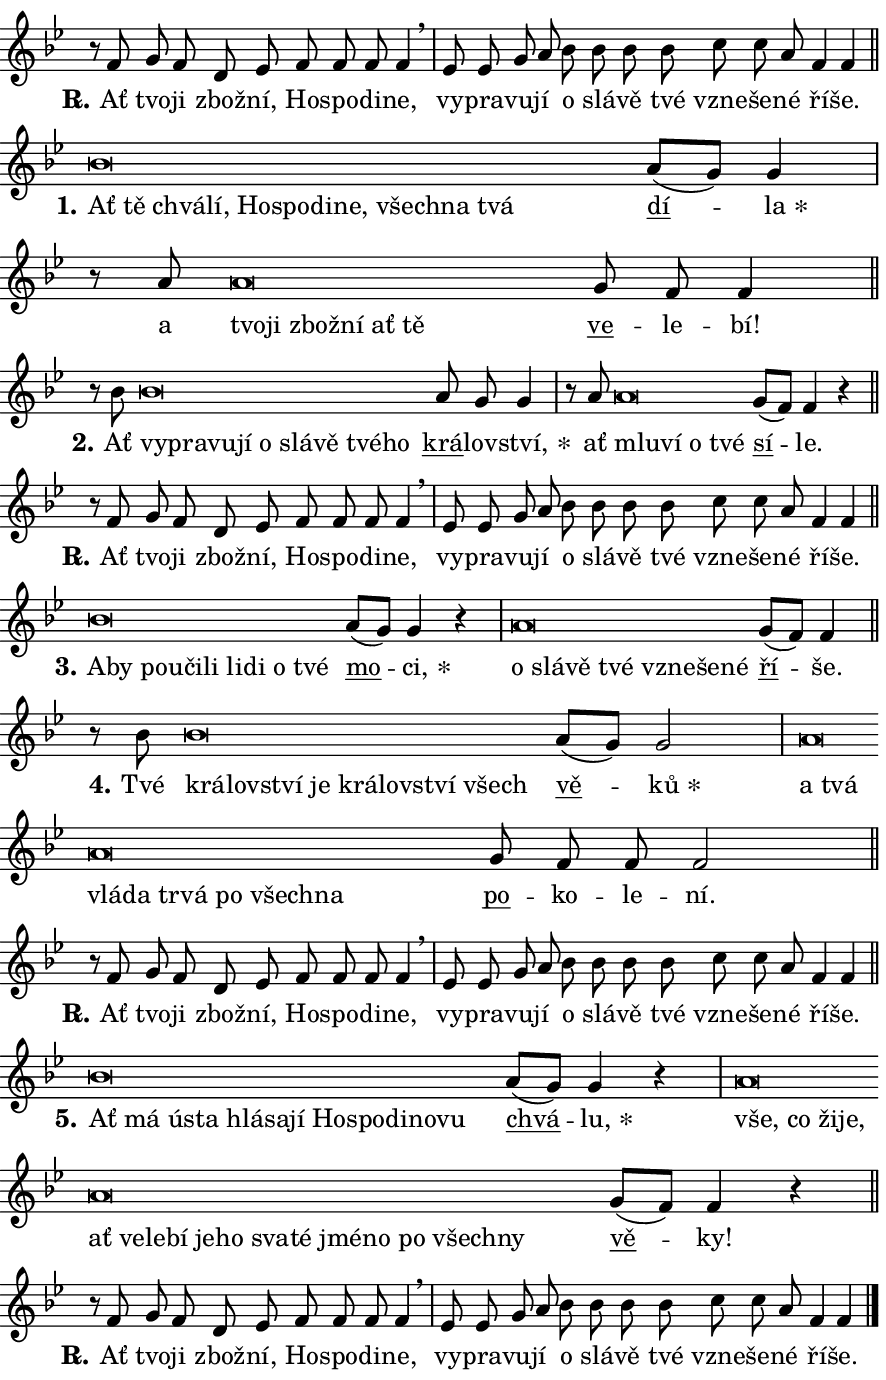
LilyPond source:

\version "2.24.0"
\header { tagline = "" }
\paper {
  indent = 0\cm
  top-margin = 0\cm
  right-margin = 0.13\cm % to fit lyric hyphens
  bottom-margin = 0\cm
  left-margin = 0\cm
  paper-width = 15\cm
  page-breaking = #ly:one-page-breaking
  system-system-spacing.basic-distance = #11
  score-system-spacing.basic-distance = #11
  ragged-last = ##f
}


%% Author: Thomas Morley
%% https://lists.gnu.org/archive/html/lilypond-user/2020-05/msg00002.html
#(define (line-position grob)
"Returns position of @var[grob} in current system:
   @code{'start}, if at first time-step
   @code{'end}, if at last time-step
   @code{'middle} otherwise
"
  (let* ((col (ly:item-get-column grob))
         (ln (ly:grob-object col 'left-neighbor))
         (rn (ly:grob-object col 'right-neighbor))
         (col-to-check-left (if (ly:grob? ln) ln col))
         (col-to-check-right (if (ly:grob? rn) rn col))
         (break-dir-left
           (and
             (ly:grob-property col-to-check-left 'non-musical #f)
             (ly:item-break-dir col-to-check-left)))
         (break-dir-right
           (and
             (ly:grob-property col-to-check-right 'non-musical #f)
             (ly:item-break-dir col-to-check-right))))
        (cond ((eqv? 1 break-dir-left) 'start)
              ((eqv? -1 break-dir-right) 'end)
              (else 'middle))))

#(define (tranparent-at-line-position vctor)
  (lambda (grob)
  "Relying on @code{line-position} select the relevant enry from @var{vctor}.
Used to determine transparency,"
    (case (line-position grob)
      ((end) (not (vector-ref vctor 0)))
      ((middle) (not (vector-ref vctor 1)))
      ((start) (not (vector-ref vctor 2))))))

noteHeadBreakVisibility =
#(define-music-function (break-visibility)(vector?)
"Makes @code{NoteHead}s transparent relying on @var{break-visibility}"
#{
  \override NoteHead.transparent =
    #(tranparent-at-line-position break-visibility)
#})

#(define delete-ledgers-for-transparent-note-heads
  (lambda (grob)
    "Reads whether a @code{NoteHead} is transparent.
If so this @code{NoteHead} is removed from @code{'note-heads} from
@var{grob}, which is supposed to be @code{LedgerLineSpanner}.
As a result ledgers are not printed for this @code{NoteHead}"
    (let* ((nhds-array (ly:grob-object grob 'note-heads))
           (nhds-list
             (if (ly:grob-array? nhds-array)
                 (ly:grob-array->list nhds-array)
                 '()))
           ;; Relies on the transparent-property being done before
           ;; Staff.LedgerLineSpanner.after-line-breaking is executed.
           ;; This is fragile ...
           (to-keep
             (remove
               (lambda (nhd)
                 (ly:grob-property nhd 'transparent #f))
               nhds-list)))
      ;; TODO find a better method to iterate over grob-arrays, similiar
      ;; to filter/remove etc for lists
      ;; For now rebuilt from scratch
      (set! (ly:grob-object grob 'note-heads)  '())
      (for-each
        (lambda (nhd)
          (ly:pointer-group-interface::add-grob grob 'note-heads nhd))
        to-keep))))

squashNotes = {
  \override NoteHead.X-extent = #'(-0.2 . 0.2)
  \override NoteHead.Y-extent = #'(-0.75 . 0)
  \override NoteHead.stencil =
    #(lambda (grob)
       (let ((pos (ly:grob-property grob 'staff-position)))
         (begin
           (if (< pos -7) (display "ERROR: Lower brevis then expected\n") (display ""))
           (if (<= pos -6) ly:text-interface::print ly:note-head::print))))
}
unSquashNotes = {
  \revert NoteHead.X-extent
  \revert NoteHead.Y-extent
  \revert NoteHead.stencil
}

hideNotes = \noteHeadBreakVisibility #begin-of-line-visible
unHideNotes = \noteHeadBreakVisibility #all-visible

% work-around for resetting accidentals
% https://lilypond.org/doc/v2.23/Documentation/notation/displaying-rhythms#unmetered-music
cadenzaMeasure = {
  \cadenzaOff
  \partial 1024 s1024
  \cadenzaOn
}

#(define-markup-command (accent layout props text) (markup?)
  "Underline accented syllable"
  (interpret-markup layout props
    #{\markup \override #'(offset . 4.3) \underline { #text }#}))

responsum = \markup \concat {
  "R" \hspace #-1.05 \path #0.1 #'((moveto 0 0.07) (lineto 0.9 0.8)) \hspace #0.05 "."
}

spaceSize = #0.6828661417322834 % exact space size for TeX Gyre Schola

\layout {
  \context {
    \Staff
    \remove "Time_signature_engraver"
    \override LedgerLineSpanner.after-line-breaking = #delete-ledgers-for-transparent-note-heads
  }
  \context {
    \Lyrics {
      \override LyricSpace.minimum-distance = \spaceSize
      \override LyricText.font-name = #"TeX Gyre Schola"
      \override LyricText.font-size = 1
      \override StanzaNumber.font-name = #"TeX Gyre Schola Bold"
      \override StanzaNumber.font-size = 1
    }
  }
  \context {
    \Score 
    \override NoteHead.text =
      #(lambda (grob) 
        (let ((pos (ly:grob-property grob 'staff-position)))
          #{\markup {
            \combine
              \halign #-0.55 \raise #(if (= pos -6) 0 0.5) \override #'(thickness . 2) \draw-line #'(3.2 . 0)
              \musicglyph "noteheads.sM1"
          }#}))
  }
}

% magnetic-lyrics.ily
%
%   written by
%     Jean Abou Samra <jean@abou-samra.fr>
%     Werner Lemberg <wl@gnu.org>
%
%   adapted by
%     Jiri Hon <jiri.hon@gmail.com>
%
% Version 2022-Apr-15

% https://www.mail-archive.com/lilypond-user@gnu.org/msg149350.html

#(define (Left_hyphen_pointer_engraver context)
   "Collect syllable-hyphen-syllable occurrences in lyrics and store
them in properties.  This engraver only looks to the left.  For
example, if the lyrics input is @code{foo -- bar}, it does the
following.

@itemize @bullet
@item
Set the @code{text} property of the @code{LyricHyphen} grob between
@q{foo} and @q{bar} to @code{foo}.

@item
Set the @code{left-hyphen} property of the @code{LyricText} grob with
text @q{foo} to the @code{LyricHyphen} grob between @q{foo} and
@q{bar}.
@end itemize

Use this auxiliary engraver in combination with the
@code{lyric-@/text::@/apply-@/magnetic-@/offset!} hook."
   (let ((hyphen #f)
         (text #f))
     (make-engraver
      (acknowledgers
       ((lyric-syllable-interface engraver grob source-engraver)
        (set! text grob)))
      (end-acknowledgers
       ((lyric-hyphen-interface engraver grob source-engraver)
        ;(when (not (grob::has-interface grob 'lyric-space-interface))
          (set! hyphen grob)));)
      ((stop-translation-timestep engraver)
       (when (and text hyphen)
         (ly:grob-set-object! text 'left-hyphen hyphen))
       (set! text #f)
       (set! hyphen #f)))))

#(define (lyric-text::apply-magnetic-offset! grob)
   "If the space between two syllables is less than the value in
property @code{LyricText@/.details@/.squash-threshold}, move the right
syllable to the left so that it gets concatenated with the left
syllable.

Use this function as a hook for
@code{LyricText@/.after-@/line-@/breaking} if the
@code{Left_@/hyphen_@/pointer_@/engraver} is active."
   (let ((hyphen (ly:grob-object grob 'left-hyphen #f)))
     (when hyphen
       (let ((left-text (ly:spanner-bound hyphen LEFT)))
         (when (grob::has-interface left-text 'lyric-syllable-interface)
           (let* ((common (ly:grob-common-refpoint grob left-text X))
                  (this-x-ext (ly:grob-extent grob common X))
                  (left-x-ext
                   (begin
                     ;; Trigger magnetism for left-text.
                     (ly:grob-property left-text 'after-line-breaking)
                     (ly:grob-extent left-text common X)))
                  ;; `delta` is the gap width between two syllables.
                  (delta (- (interval-start this-x-ext)
                            (interval-end left-x-ext)))
                  (details (ly:grob-property grob 'details))
                  (threshold (assoc-get 'squash-threshold details 0.2)))
             (when (< delta threshold)
               (let* (;; We have to manipulate the input text so that
                      ;; ligatures crossing syllable boundaries are not
                      ;; disabled.  For languages based on the Latin
                      ;; script this is essentially a beautification.
                      ;; However, for non-Western scripts it can be a
                      ;; necessity.
                      (lt (ly:grob-property left-text 'text))
                      (rt (ly:grob-property grob 'text))
                      (is-space (grob::has-interface hyphen 'lyric-space-interface))
                      (space (if is-space " " ""))
                      (extra-delta (if is-space spaceSize 0))
                      ;; Append new syllable.
                      (ltrt-space (if (and (string? lt) (string? rt))
                                (string-append lt space rt)
                                (make-concat-markup (list lt space rt))))
                      ;; Right-align `ltrt` to the right side.
                      (ltrt-space-markup (grob-interpret-markup
                               grob
                               (make-translate-markup
                                (cons (interval-length this-x-ext) 0)
                                (make-right-align-markup ltrt-space)))))
                 (begin
                   ;; Don't print `left-text`.
                   (ly:grob-set-property! left-text 'stencil #f)
                   ;; Set text and stencil (which holds all collected
                   ;; syllables so far) and shift it to the left.
                   (ly:grob-set-property! grob 'text ltrt-space)
                   (ly:grob-set-property! grob 'stencil ltrt-space-markup)
                   (ly:grob-translate-axis! grob (- (- delta extra-delta)) X))))))))))


#(define (lyric-hyphen::displace-bounds-first grob)
   ;; Make very sure this callback isn't triggered too early.
   (let ((left (ly:spanner-bound grob LEFT))
         (right (ly:spanner-bound grob RIGHT)))
     (ly:grob-property left 'after-line-breaking)
     (ly:grob-property right 'after-line-breaking)
     (ly:lyric-hyphen::print grob)))

squashThreshold = #0.4

\layout {
  \context {
    \Lyrics
    \consists #Left_hyphen_pointer_engraver
    \override LyricText.after-line-breaking =
      #lyric-text::apply-magnetic-offset!
    \override LyricHyphen.stencil = #lyric-hyphen::displace-bounds-first
    \override LyricText.details.squash-threshold = \squashThreshold
    \override LyricHyphen.minimum-distance = 0
    \override LyricHyphen.minimum-length = \squashThreshold
  }
}

squashText = \override LyricText.details.squash-threshold = 9999
unSquashText = \override LyricText.details.squash-threshold = \squashThreshold

leftText = \override LyricText.self-alignment-X = #LEFT
unLeftText = \revert LyricText.self-alignment-X

starOffset = #(lambda (grob) 
                (let ((x_offset (ly:self-alignment-interface::aligned-on-x-parent grob)))
                  (if (= x_offset 0) 0 (+ x_offset 1.2))))

star = #(define-music-function (syllable)(string?)
"Append star separator at the end of a syllable"
#{
  \once \override LyricText.X-offset = #starOffset
  \lyricmode { \markup {
    #syllable
    \override #'((font-name . "TeX Gyre Schola Bold")) \hspace #0.2 \lower #0.65 \larger "*"
  } }
#})

starAccent = #(define-music-function (syllable)(string?)
"Append star separator at the end of a syllable and make accent"
#{
  \once \override LyricText.X-offset = #starOffset
  \lyricmode { \markup {
    \accent #syllable
    \override #'((font-name . "TeX Gyre Schola Bold")) \hspace #0.2 \lower #0.65 \larger "*"
  } }
#})

breath = #(define-music-function (syllable)(string?)
"Append breathing indicator at the end of a syllable"
#{
  \lyricmode { \markup { #syllable "+" } }
#})

optionalBreath = #(define-music-function (syllable)(string?)
"Append optional breathing indicator at the end of a syllable"
#{
  \lyricmode { \markup { #syllable "(+)" } }
#})


\score {
    <<
        \new Voice = "melody" { \cadenzaOn \key bes \major \relative { r8 f' g f d es \bar "" f f f f4 \breathe \cadenzaMeasure \bar "|" es8 es \bar "" g a \bar "" bes bes \bar "" bes bes \bar "" c c a f4 f \cadenzaMeasure \bar "||" \break } }
        \new Lyrics \lyricsto "melody" { \lyricmode { \set stanza = \responsum
Ať tvo -- ji zbož -- ní, Ho -- spo -- di -- ne, vy -- pra -- vu -- jí o slá -- vě tvé vzne -- še -- né ří -- še. } }
    >>
    \layout {}
}

\score {
    <<
        \new Voice = "melody" { \cadenzaOn \key bes \major \relative { \squashNotes bes'\breve*1/16 \hideNotes \breve*1/16 \bar "" \breve*1/16 \bar "" \breve*1/16 \bar "" \breve*1/16 \bar "" \breve*1/16 \bar "" \breve*1/16 \bar "" \breve*1/16 \bar "" \breve*1/16 \bar "" \breve*1/16 \breve*1/16 \bar "" \unHideNotes \unSquashNotes \bar "" a8[( g)] g4 \cadenzaMeasure \bar "|" r8 a8 \squashNotes a\breve*1/16 \hideNotes \breve*1/16 \bar "" \breve*1/16 \bar "" \breve*1/16 \bar "" \breve*1/16 \breve*1/16 \bar "" \unHideNotes \unSquashNotes \bar "" g8 f f4 \cadenzaMeasure \bar "||" \break } }
        \new Lyrics \lyricsto "melody" { \lyricmode { \set stanza = "1."
\leftText Ať \squashText tě chvá -- lí, Ho -- spo -- di -- ne, všech -- na tvá \unLeftText \unSquashText \markup \accent dí -- \star la a \leftText tvo -- \squashText ji zbož -- ní ať tě \unLeftText \unSquashText \markup \accent ve -- le -- bí! } }
    >>
    \layout {}
}

\score {
    <<
        \new Voice = "melody" { \cadenzaOn \key bes \major \relative { r8 bes'8 \squashNotes bes\breve*1/16 \hideNotes \breve*1/16 \bar "" \breve*1/16 \bar "" \breve*1/16 \bar "" \breve*1/16 \bar "" \breve*1/16 \bar "" \breve*1/16 \bar "" \breve*1/16 \breve*1/16 \bar "" \unHideNotes \unSquashNotes \bar "" a8 g g4 \cadenzaMeasure \bar "|" r8 a8 \squashNotes a\breve*1/16 \hideNotes \breve*1/16 \bar "" \breve*1/16 \breve*1/16 \bar "" \unHideNotes \unSquashNotes \bar "" g8[( f)] f4 r \cadenzaMeasure \bar "||" \break } }
        \new Lyrics \lyricsto "melody" { \lyricmode { \set stanza = "2."
Ať \leftText vy -- \squashText pra -- vu -- jí o slá -- vě tvé -- ho \unLeftText \unSquashText \markup \accent krá -- lov -- \star ství, ať \leftText mlu -- \squashText ví o tvé \unLeftText \unSquashText \markup \accent sí -- le. } }
    >>
    \layout {}
}

\score {
    <<
        \new Voice = "melody" { \cadenzaOn \key bes \major \relative { r8 f' g f d es \bar "" f f f f4 \breathe \cadenzaMeasure \bar "|" es8 es \bar "" g a \bar "" bes bes \bar "" bes bes \bar "" c c a f4 f \cadenzaMeasure \bar "||" \break } }
        \new Lyrics \lyricsto "melody" { \lyricmode { \set stanza = \responsum
Ať tvo -- ji zbož -- ní, Ho -- spo -- di -- ne, vy -- pra -- vu -- jí o slá -- vě tvé vzne -- še -- né ří -- še. } }
    >>
    \layout {}
}

\score {
    <<
        \new Voice = "melody" { \cadenzaOn \key bes \major \relative { \squashNotes bes'\breve*1/16 \hideNotes \breve*1/16 \bar "" \breve*1/16 \bar "" \breve*1/16 \bar "" \breve*1/16 \bar "" \breve*1/16 \bar "" \breve*1/16 \bar "" \breve*1/16 \bar "" \breve*1/16 \breve*1/16 \bar "" \unHideNotes \unSquashNotes \bar "" a8[( g)] g4 r \cadenzaMeasure \bar "|" \squashNotes a\breve*1/16 \hideNotes \breve*1/16 \bar "" \breve*1/16 \bar "" \breve*1/16 \bar "" \breve*1/16 \bar "" \breve*1/16 \breve*1/16 \bar "" \unHideNotes \unSquashNotes \bar "" g8[( f)] f4 \cadenzaMeasure \bar "||" \break } }
        \new Lyrics \lyricsto "melody" { \lyricmode { \set stanza = "3."
\leftText A -- \squashText by po -- u -- či -- li li -- di o tvé \unLeftText \unSquashText \markup \accent mo -- \star ci, \leftText o \squashText slá -- vě tvé vzne -- še -- né \unLeftText \unSquashText \markup \accent ří -- še. } }
    >>
    \layout {}
}

\score {
    <<
        \new Voice = "melody" { \cadenzaOn \key bes \major \relative { r8 bes'8 \squashNotes bes\breve*1/16 \hideNotes \breve*1/16 \bar "" \breve*1/16 \bar "" \breve*1/16 \bar "" \breve*1/16 \bar "" \breve*1/16 \bar "" \breve*1/16 \breve*1/16 \bar "" \unHideNotes \unSquashNotes \bar "" a8[( g)] g2 \cadenzaMeasure \bar "|" \squashNotes a\breve*1/16 \hideNotes \breve*1/16 \bar "" \breve*1/16 \bar "" \breve*1/16 \bar "" \breve*1/16 \bar "" \breve*1/16 \bar "" \breve*1/16 \bar "" \breve*1/16 \breve*1/16 \bar "" \unHideNotes \unSquashNotes \bar "" g8 f f f2 \cadenzaMeasure \bar "||" \break } }
        \new Lyrics \lyricsto "melody" { \lyricmode { \set stanza = "4."
Tvé \leftText krá -- \squashText lov -- ství je krá -- lov -- ství všech \unLeftText \unSquashText \markup \accent vě -- \star ků \leftText a \squashText tvá vlá -- da tr -- vá po všech -- na \unLeftText \unSquashText \markup \accent po -- ko -- le -- ní. } }
    >>
    \layout {}
}

\score {
    <<
        \new Voice = "melody" { \cadenzaOn \key bes \major \relative { r8 f' g f d es \bar "" f f f f4 \breathe \cadenzaMeasure \bar "|" es8 es \bar "" g a \bar "" bes bes \bar "" bes bes \bar "" c c a f4 f \cadenzaMeasure \bar "||" \break } }
        \new Lyrics \lyricsto "melody" { \lyricmode { \set stanza = \responsum
Ať tvo -- ji zbož -- ní, Ho -- spo -- di -- ne, vy -- pra -- vu -- jí o slá -- vě tvé vzne -- še -- né ří -- še. } }
    >>
    \layout {}
}

\score {
    <<
        \new Voice = "melody" { \cadenzaOn \key bes \major \relative { \squashNotes bes'\breve*1/16 \hideNotes \breve*1/16 \bar "" \breve*1/16 \bar "" \breve*1/16 \bar "" \breve*1/16 \bar "" \breve*1/16 \bar "" \breve*1/16 \bar "" \breve*1/16 \bar "" \breve*1/16 \bar "" \breve*1/16 \bar "" \breve*1/16 \breve*1/16 \bar "" \unHideNotes \unSquashNotes \bar "" a8[( g)] g4 r \cadenzaMeasure \bar "|" \squashNotes a\breve*1/16 \hideNotes \breve*1/16 \bar "" \breve*1/16 \bar "" \breve*1/16 \bar "" \breve*1/16 \bar "" \breve*1/16 \bar "" \breve*1/16 \bar "" \breve*1/16 \bar "" \breve*1/16 \bar "" \breve*1/16 \bar "" \breve*1/16 \bar "" \breve*1/16 \bar "" \breve*1/16 \bar "" \breve*1/16 \bar "" \breve*1/16 \bar "" \breve*1/16 \breve*1/16 \bar "" \unHideNotes \unSquashNotes \bar "" g8[( f)] f4 r \cadenzaMeasure \bar "||" \break } }
        \new Lyrics \lyricsto "melody" { \lyricmode { \set stanza = "5."
\leftText Ať \squashText má ú -- sta hlá -- sa -- jí Ho -- spo -- di -- no -- vu \unLeftText \unSquashText \markup \accent chvá -- \star lu, \leftText vše, \squashText co ži -- je, ať ve -- le -- bí je -- ho sva -- té jmé -- no po všech -- ny \unLeftText \unSquashText \markup \accent vě -- ky! } }
    >>
    \layout {}
}

\score {
    <<
        \new Voice = "melody" { \cadenzaOn \key bes \major \relative { r8 f' g f d es \bar "" f f f f4 \breathe \cadenzaMeasure \bar "|" es8 es \bar "" g a \bar "" bes bes \bar "" bes bes \bar "" c c a f4 f \cadenzaMeasure \bar "||" \break } \bar "|." }
        \new Lyrics \lyricsto "melody" { \lyricmode { \set stanza = \responsum
Ať tvo -- ji zbož -- ní, Ho -- spo -- di -- ne, vy -- pra -- vu -- jí o slá -- vě tvé vzne -- še -- né ří -- še. } }
    >>
    \layout {}
}
